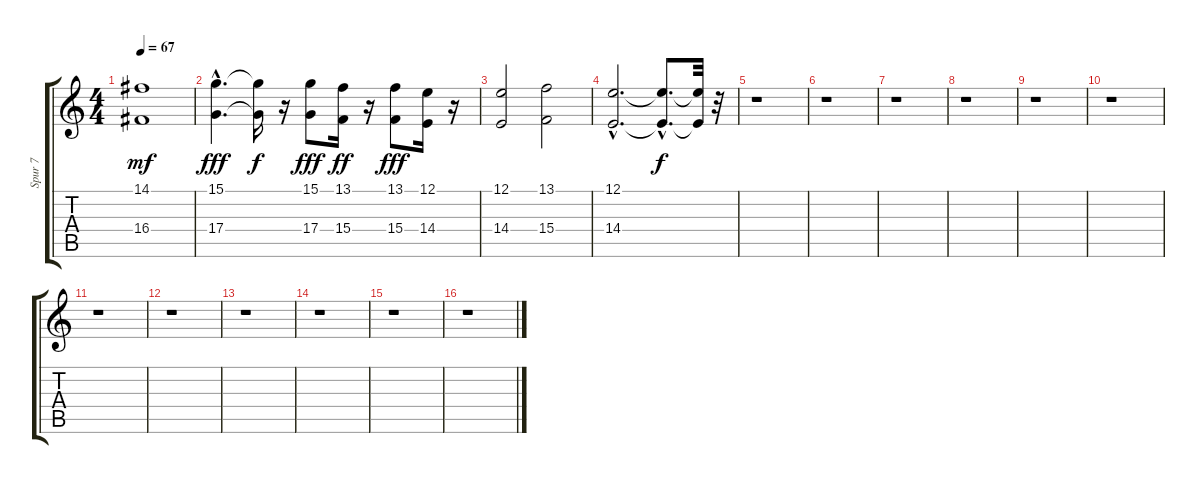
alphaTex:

\track ("Spur 7" "Spur 7") {instrument stringensemble1}
\staff {score tabs}
\tuning (E4 B3 G3 D3 A2 E2) {hide}
\ts (4 4)
\tempo 67
\clef g2
\ks c
(14.1 16.4).1{dy mf} |
(15.1{hac} 17.4{hac}).4{d dy fff} (15.1{t} 17.4{t}).16{dy f} r.16 (15.1 17.4).8{dy fff} (13.1 15.4).16{dy ff} r.16 (13.1 15.4).8{dy fff} (12.1 14.4).16 r.16 |
(12.1 14.4).2 (13.1 15.4).2 |
(12.1{hac} 14.4{hac}).2{d} (12.1{hac t} 14.4{hac t}).8{d dy f} (12.1{t} 14.4{t}).32 r.32 |
r.1 |
r.1 |
r.1 |
r.1 |
r.1 |
r.1 |
r.1 |
r.1 |
r.1 |
r.1 |
r.1 |
r.1
